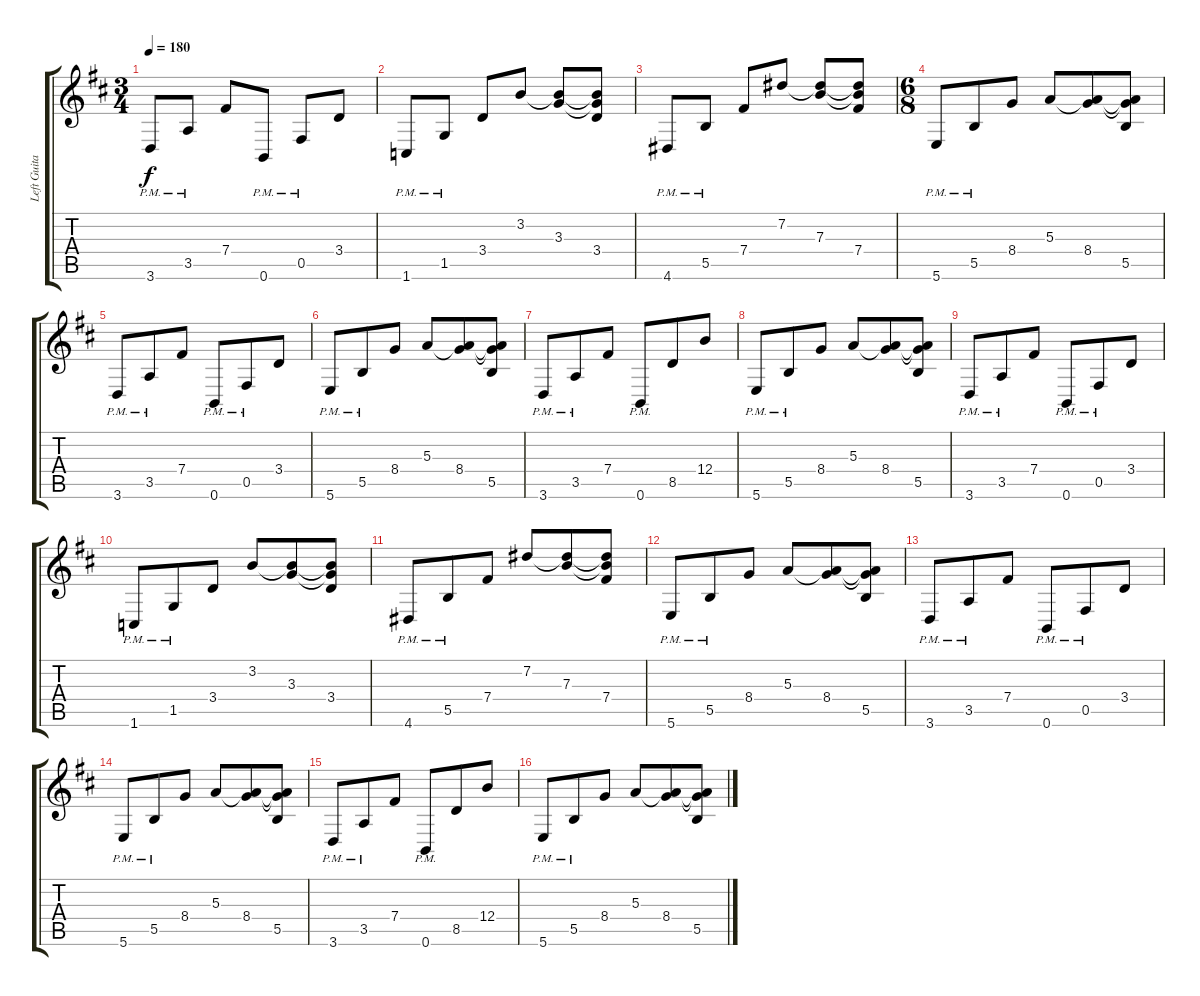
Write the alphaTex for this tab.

\track ("Left Guitar" "Left Guita") {instrument distortionguitar}
\staff {score tabs}
\tuning (Db4 Ab3 E3 B2 Gb2 B1) {hide}
\ts (3 4)
\tempo 180
\clef g2
\ks d
3.6{pm}.8{dy f} 3.5{pm}.8 7.4.8 0.6{pm}.8 0.5{pm}.8 3.4.8 |
1.6{pm}.8 1.5{pm}.8 3.4.8 3.2.8 (3.2{t} 3.3).8 (3.2{t} 3.3{t} 3.4).8 |
4.6{pm}.8 5.5{pm}.8 7.4.8 7.2.8 (7.2{t} 7.3).8 (7.2{t} 7.3{t} 7.4).8 |
\ts (6 8)
5.6{pm}.8 5.5{pm}.8 8.4.8 5.3.8 (5.3{t} 8.4).8 (5.3{t} 8.4{t} 5.5).8 |
3.6{pm}.8 3.5{pm}.8 7.4.8 0.6{pm}.8 0.5{pm}.8 3.4.8 |
5.6{pm}.8 5.5{pm}.8 8.4.8 5.3.8 (5.3{t} 8.4).8 (5.3{t} 8.4{t} 5.5).8 |
3.6{pm}.8 3.5{pm}.8 7.4.8 0.6{pm}.8 8.5.8 12.4.8 |
5.6{pm}.8 5.5{pm}.8 8.4.8 5.3.8 (5.3{t} 8.4).8 (5.3{t} 8.4{t} 5.5).8 |
3.6{pm}.8 3.5{pm}.8 7.4.8 0.6{pm}.8 0.5{pm}.8 3.4.8 |
1.6{pm}.8 1.5{pm}.8 3.4.8 3.2.8 (3.2{t} 3.3).8 (3.2{t} 3.3{t} 3.4).8 |
4.6{pm}.8 5.5{pm}.8 7.4.8 7.2.8 (7.2{t} 7.3).8 (7.2{t} 7.3{t} 7.4).8 |
5.6{pm}.8 5.5{pm}.8 8.4.8 5.3.8 (5.3{t} 8.4).8 (5.3{t} 8.4{t} 5.5).8 |
3.6{pm}.8 3.5{pm}.8 7.4.8 0.6{pm}.8 0.5{pm}.8 3.4.8 |
5.6{pm}.8 5.5{pm}.8 8.4.8 5.3.8 (5.3{t} 8.4).8 (5.3{t} 8.4{t} 5.5).8 |
3.6{pm}.8 3.5{pm}.8 7.4.8 0.6{pm}.8 8.5.8 12.4.8 |
5.6{pm}.8 5.5{pm}.8 8.4.8 5.3.8 (5.3{t} 8.4).8 (5.3{t} 8.4{t} 5.5).8
